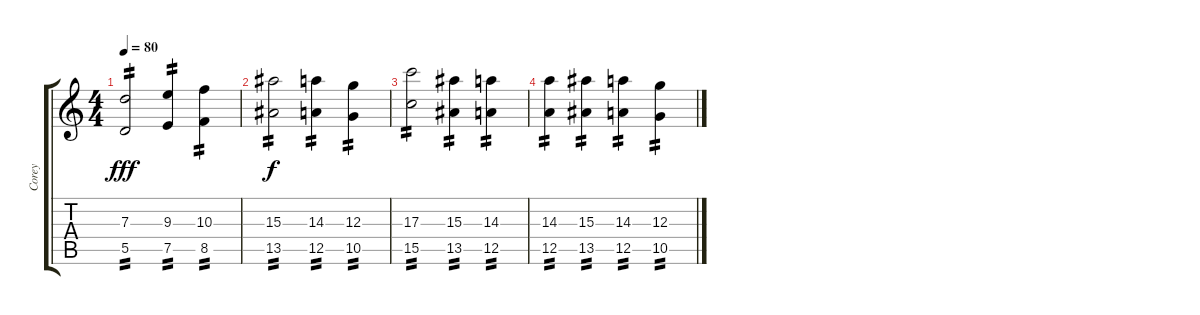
\track ("Corey" "Corey") {instrument distortionguitar}
\staff {score tabs}
\tuning (E4 B3 G3 D3 A2 D2) {hide}
\ts (4 4)
\tempo 80
\clef g2
\ks c
(7.3 5.5).2{tp 2 dy fff} (9.3 7.5).4{tp 2} (10.3 8.5).4{tp 2} |
(15.3 13.5).2{tp 2 dy f} (14.3 12.5).4{tp 2} (12.3 10.5).4{tp 2} |
(17.3 15.5).2{tp 2} (15.3 13.5).4{tp 2} (14.3 12.5).4{tp 2} |
(14.3 12.5).4{tp 2} (15.3 13.5).4{tp 2} (14.3 12.5).4{tp 2} (12.3 10.5).4{tp 2}
